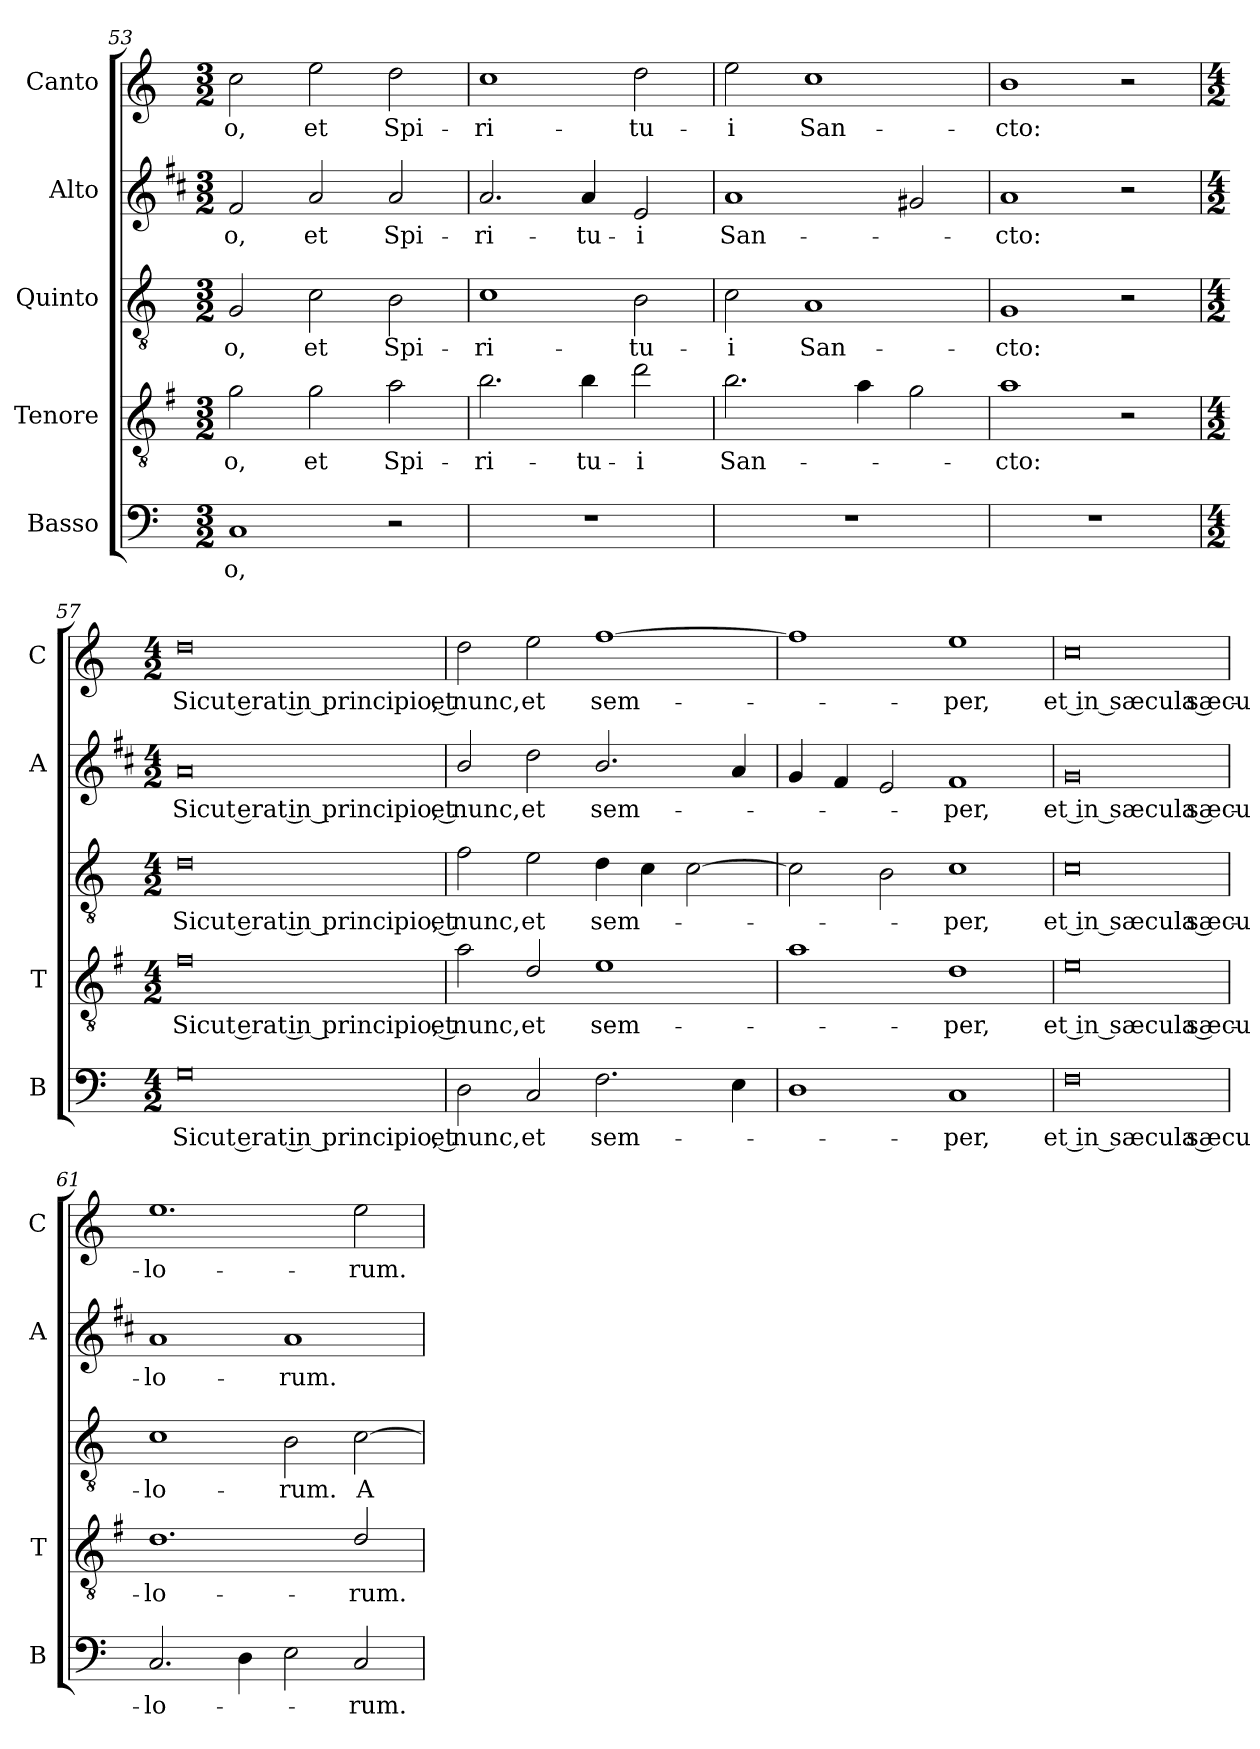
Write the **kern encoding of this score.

**kern	**text	**kern	**text	**kern	**text	**kern	**text	**kern	**text
*part5	*part5	*part4	*part4	*part3	*part3	*part2	*part2	*part1	*part1
*staff5	*staff5	*staff4	*staff4	*staff3	*staff3	*staff2	*staff2	*staff1	*staff1
*I"Basso	*	*I"Tenore	*	*I"Quinto	*	*I"Alto	*	*I"Canto	*
*I'B	*	*I'T	*	*	*	*I'A	*	*I'C	*
!!LO:LB:g=z
*clefF4	*	*clefGv2	*	*clefGv2	*	*clefG2	*	*clefG2	*
*	*	*ITrd4c7	*	*	*	*ITrd1c2	*	*	*
*k[]	*	*k[]	*	*k[]	*	*k[]	*	*k[]	*
*C:	*	*C:	*	*C:	*	*C:	*	*C:	*
*M3/2	*	*M3/2	*	*M3/2	*	*M3/2	*	*M3/2	*
=53	=53	=53	=53	=53	=53	=53	=53	=53	=53
!	!LO:LY:b	!	!LO:LY:b	!	!LO:LY:b	!	!LO:LY:b	!	!LO:LY:b
1C	-o,	2c\	-o,	2G/	-o,	2e/	-o,	2cc\	-o,
!	!	!	!LO:LY:b	!	!LO:LY:b	!	!LO:LY:b	!	!LO:LY:b
.	.	2c\	et	2c\	et	2g/	et	2ee\	et
!	!	!	!LO:LY:b	!	!LO:LY:b	!	!LO:LY:b	!	!LO:LY:b
2r	.	2d\	Spi-	2B\	Spi-	2g/	Spi-	2dd\	Spi-
=54	=54	=54	=54	=54	=54	=54	=54	=54	=54
!	!	!	!LO:LY:b	!	!LO:LY:b	!	!LO:LY:b	!	!LO:LY:b
1.r	.	2.e\	-ri-	1c	-ri-	2.g/	-ri-	1cc	-ri-
!	!	!	!LO:LY:b	!	!	!	!LO:LY:b	!	!
.	.	4e\	-tu-	.	.	4g/	-tu-	.	.
!	!	!	!LO:LY:b	!	!LO:LY:b	!	!LO:LY:b	!	!LO:LY:b
.	.	2g\	-i	2B\	-tu-	2d/	-i	2dd\	-tu-
=55	=55	=55	=55	=55	=55	=55	=55	=55	=55
!	!	!	!LO:LY:b	!	!LO:LY:b	!	!LO:LY:b	!	!LO:LY:b
1.r	.	2.e\	San-	2c\	-i	1g	San-	2ee\	-i
!	!	!	!	!	!LO:LY:b	!	!	!	!LO:LY:b
.	.	.	.	1A	San-	.	.	1cc	San-
.	.	4d\	.	.	.	.	.	.	.
.	.	2c\	.	.	.	2f#X/	.	.	.
=56	=56	=56	=56	=56	=56	=56	=56	=56	=56
!	!	!	!LO:LY:b	!	!LO:LY:b	!	!LO:LY:b	!	!LO:LY:b
1.r	.	1d	-cto:	1G	-cto:	1g	-cto:	1b	-cto:
.	.	2r	.	2r	.	2r	.	2r	.
=57	=57	=57	=57	=57	=57	=57	=57	=57	=57
*M4/2	*	*M4/2	*	*M4/2	*	*M4/2	*	*M4/2	*
!	!LO:LY:b	!	!LO:LY:b	!	!LO:LY:b	!	!LO:LY:b	!	!LO:LY:b
0G	Sicut erat in principio, et	0B	Sicut erat in principio, et	0d	Sicut erat in principio, et	0g	Sicut erat in principio, et	0dd	Sicut erat in principio, et
=58	=58	=58	=58	=58	=58	=58	=58	=58	=58
!	!LO:LY:b	!	!LO:LY:b	!	!LO:LY:b	!	!LO:LY:b	!	!LO:LY:b
2D\	nunc,	2d\	nunc,	2f\	nunc,	2a/	nunc,	2dd\	nunc,
!	!LO:LY:b	!	!LO:LY:b	!	!LO:LY:b	!	!LO:LY:b	!	!LO:LY:b
2C/	et	2G/	et	2e\	et	2cc\	et	2ee\	et
!	!LO:LY:b	!	!LO:LY:b	!	!LO:LY:b	!	!LO:LY:b	!	!LO:LY:b
2.F\	sem-	1A	sem-	4d\	sem-	2.a/	sem-	[1ff	sem-
.	.	.	.	4c\	.	.	.	.	.
.	.	.	.	[2c\	.	.	.	.	.
4E\	.	.	.	.	.	4g/	.	.	.
!!LO:LB:g=z
=59	=59	=59	=59	=59	=59	=59	=59	=59	=59
1D	.	1d	.	2c\]	.	4f/	.	1ff]	.
.	.	.	.	.	.	4e/	.	.	.
.	.	.	.	2B\	.	2d/	.	.	.
!	!LO:LY:b	!	!LO:LY:b	!	!LO:LY:b	!	!LO:LY:b	!	!LO:LY:b
1C	-per,	1G	-per,	1c	-per,	1e	-per,	1ee	-per,
=60	=60	=60	=60	=60	=60	=60	=60	=60	=60
!	!LO:LY:b	!	!LO:LY:b	!	!LO:LY:b	!	!LO:LY:b	!	!LO:LY:b
0F	et in sæcula sæcu-	0A	et in sæcula sæcu-	0c	et in sæcula sæcu-	0f	et in sæcula sæcu-	0cc	et in sæcula sæcu-
=61	=61	=61	=61	=61	=61	=61	=61	=61	=61
!	!LO:LY:b	!	!LO:LY:b	!	!LO:LY:b	!	!LO:LY:b	!	!LO:LY:b
2.C/	-lo-	1.G	-lo-	1c	-lo-	1g	-lo-	1.ee	-lo-
4D\	.	.	.	.	.	.	.	.	.
!	!	!	!	!	!LO:LY:b	!	!LO:LY:b	!	!
2E\	.	.	.	2B\	-rum.	1g	-rum.	.	.
!	!LO:LY:b	!	!LO:LY:b	!	!LO:LY:b	!	!	!	!LO:LY:b
2C/	-rum.	2G/	-rum.	[2c\	A-	.	.	2ee\	-rum.
=	=	=	=	=	=	=	=	=	=
*-	*-	*-	*-	*-	*-	*-	*-	*-	*-
